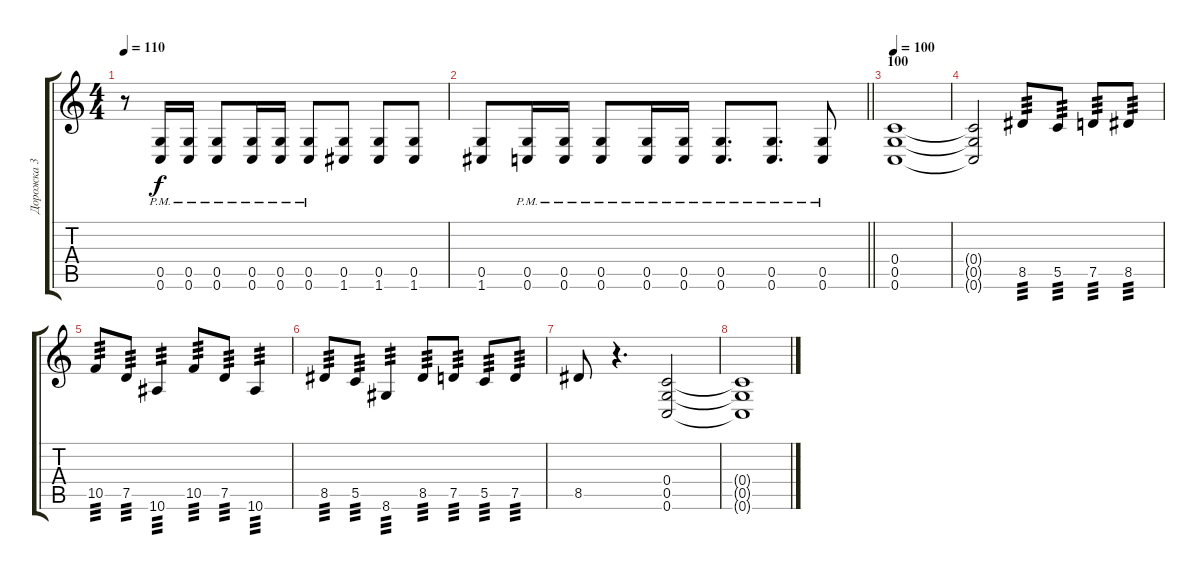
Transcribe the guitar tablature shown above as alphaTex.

\track ("Дорожка 3" "Дорожка 3") {instrument distortionguitar}
\staff {score tabs}
\tuning (D4 A3 F3 C3 G2 C2) {hide}
\ts (4 4)
\tempo 110
\clef g2
\ks c
r.8{dy f} (0.5{pm} 0.6{pm}).16 (0.5{pm} 0.6{pm}).16 (0.5{pm} 0.6{pm}).8 (0.5{pm} 0.6{pm}).16 (0.5{pm} 0.6{pm}).16 (0.5{pm} 0.6{pm}).8 (0.5 1.6).8 (0.5 1.6).8 (0.5 1.6).8 |
\barLineRight lightlight
(0.5 1.6).8 (0.5{pm} 0.6{pm}).16 (0.5{pm} 0.6{pm}).16 (0.5{pm} 0.6{pm}).8 (0.5{pm} 0.6{pm}).16 (0.5{pm} 0.6{pm}).16 (0.5{pm} 0.6{pm}).8{d} (0.5{pm} 0.6{pm}).8{d} (0.5{pm} 0.6{pm}).8 |
\section ("" "100")
\tempo 100
(0.4 0.5 0.6).1 |
(0.4{t} 0.5{t} 0.6{t}).2 8.5.8{tp 3} 5.5.8{tp 3} 7.5.8{tp 3} 8.5.8{tp 3} |
10.5.8{tp 3} 7.5.8{tp 3} 10.6.4{tp 3} 10.5.8{tp 3} 7.5.8{tp 3} 10.6.4{tp 3} |
8.5.8{tp 3} 5.5.8{tp 3} 8.6.4{tp 3} 8.5.8{tp 3} 7.5.8{tp 3} 5.5.8{tp 3} 7.5.8{tp 3} |
8.5.8 r.4{d} (0.4 0.5 0.6).2 |
(0.4{t} 0.5{t} 0.6{t}).1
